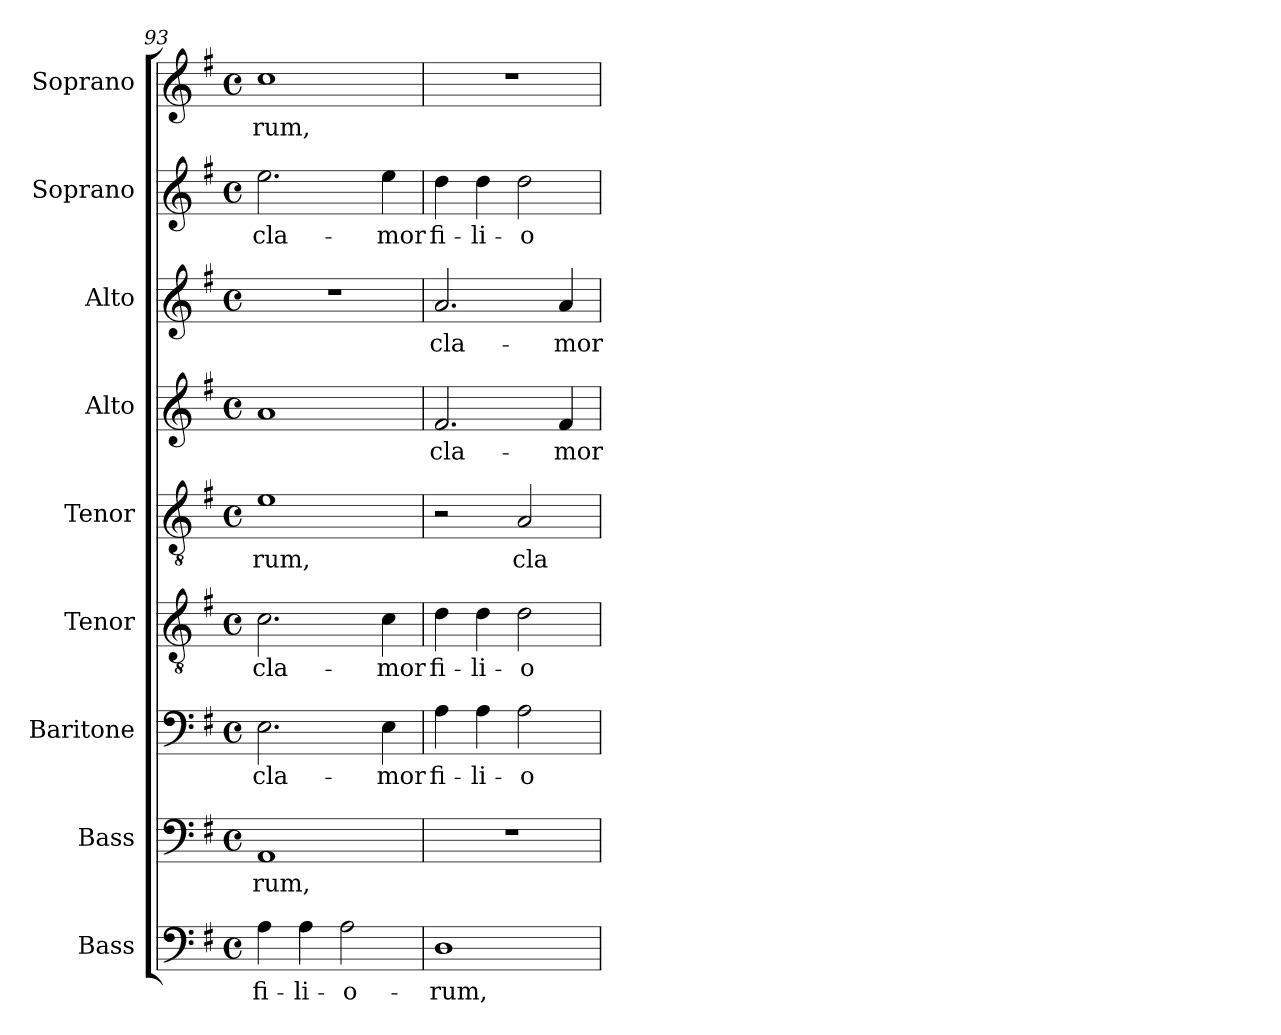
**kern	**text	**kern	**text	**kern	**text	**kern	**text	**kern	**text	**kern	**text	**kern	**text	**kern	**text	**kern	**text
*part9	*part9	*part8	*part8	*part7	*part7	*part6	*part6	*part5	*part5	*part4	*part4	*part3	*part3	*part2	*part2	*part1	*part1
*staff9	*staff9	*staff8	*staff8	*staff7	*staff7	*staff6	*staff6	*staff5	*staff5	*staff4	*staff4	*staff3	*staff3	*staff2	*staff2	*staff1	*staff1
*I"Bass	*	*I"Bass	*	*I"Baritone	*	*I"Tenor	*	*I"Tenor	*	*I"Alto	*	*I"Alto	*	*I"Soprano	*	*I"Soprano	*
*I'B.	*	*I'B.	*	*I'Bar.	*	*I'T.	*	*I'T.	*	*I'A.	*	*I'A.	*	*I'S.	*	*I'S.	*
*clefF4	*	*clefF4	*	*clefF4	*	*clefGv2	*	*clefGv2	*	*clefG2	*	*clefG2	*	*clefG2	*	*clefG2	*
*	*	*	*	*	*	*ITrd7c12	*	*ITrd7c12	*	*	*	*	*	*	*	*	*
*k[f#]	*	*k[f#]	*	*k[f#]	*	*k[f#]	*	*k[f#]	*	*k[f#]	*	*k[f#]	*	*k[f#]	*	*k[f#]	*
*G:	*	*G:	*	*G:	*	*G:	*	*G:	*	*G:	*	*G:	*	*G:	*	*G:	*
*M4/4	*	*M4/4	*	*M4/4	*	*M4/4	*	*M4/4	*	*M4/4	*	*M4/4	*	*M4/4	*	*M4/4	*
*met(c)	*	*met(c)	*	*met(c)	*	*met(c)	*	*met(c)	*	*met(c)	*	*met(c)	*	*met(c)	*	*met(c)	*
=93	=93	=93	=93	=93	=93	=93	=93	=93	=93	=93	=93	=93	=93	=93	=93	=93	=93
!	!LO:LY:b:color=#000000	!	!	!	!	!	!	!	!	!	!	!	!	!	!	!	!
!	!	!	!LO:LY:b:color=#000000	!	!	!	!	!	!	!	!	!	!	!	!	!	!
!	!	!	!	!	!LO:LY:b:color=#000000	!	!	!	!	!	!	!	!	!	!	!	!
!	!	!	!	!	!	!	!LO:LY:b:color=#000000	!	!	!	!	!	!	!	!	!	!
!	!	!	!	!	!	!	!	!	!LO:LY:b:color=#000000	!	!	!	!	!	!	!	!
!	!	!	!	!	!	!	!	!	!	!	!	!	!	!	!LO:LY:b:color=#000000	!	!
!	!	!	!	!	!	!	!	!	!	!	!	!	!	!	!	!	!LO:LY:b:color=#000000
4Ai\	fi-	1AAi	-rum,	2.Ei\	cla-	2.Ci\	cla-	1Ei	-rum,	1ai	.	1r	.	2.eei\	cla-	1cci	-rum,
!	!LO:LY:b:color=#000000	!	!	!	!	!	!	!	!	!	!	!	!	!	!	!	!
4Ai\	-li-	.	.	.	.	.	.	.	.	.	.	.	.	.	.	.	.
!	!LO:LY:b:color=#000000	!	!	!	!	!	!	!	!	!	!	!	!	!	!	!	!
2Ai\	-o-	.	.	.	.	.	.	.	.	.	.	.	.	.	.	.	.
!	!	!	!	!	!LO:LY:b:color=#000000	!	!	!	!	!	!	!	!	!	!	!	!
!	!	!	!	!	!	!	!LO:LY:b:color=#000000	!	!	!	!	!	!	!	!	!	!
!	!	!	!	!	!	!	!	!	!	!	!	!	!	!	!LO:LY:b:color=#000000	!	!
.	.	.	.	4Ei\	-mor	4Ci\	-mor	.	.	.	.	.	.	4eei\	-mor	.	.
=94	=94	=94	=94	=94	=94	=94	=94	=94	=94	=94	=94	=94	=94	=94	=94	=94	=94
!	!LO:LY:b:color=#000000	!	!	!	!	!	!	!	!	!	!	!	!	!	!	!	!
!	!	!	!	!	!LO:LY:b:color=#000000	!	!	!	!	!	!	!	!	!	!	!	!
!	!	!	!	!	!	!	!LO:LY:b:color=#000000	!	!	!	!	!	!	!	!	!	!
!	!	!	!	!	!	!	!	!	!	!	!LO:LY:b:color=#000000	!	!	!	!	!	!
!	!	!	!	!	!	!	!	!	!	!	!	!	!LO:LY:b:color=#000000	!	!	!	!
!	!	!	!	!	!	!	!	!	!	!	!	!	!	!	!LO:LY:b:color=#000000	!	!
1Di	-rum,	1r	.	4Ai\	fi-	4Di\	fi-	2r	.	2.f#i/	cla-	2.ai/	cla-	4ddi\	fi-	1r	.
!	!	!	!	!	!LO:LY:b:color=#000000	!	!	!	!	!	!	!	!	!	!	!	!
!	!	!	!	!	!	!	!LO:LY:b:color=#000000	!	!	!	!	!	!	!	!	!	!
!	!	!	!	!	!	!	!	!	!	!	!	!	!	!	!LO:LY:b:color=#000000	!	!
.	.	.	.	4Ai\	-li-	4Di\	-li-	.	.	.	.	.	.	4ddi\	-li-	.	.
!	!	!	!	!	!LO:LY:b:color=#000000	!	!	!	!	!	!	!	!	!	!	!	!
!	!	!	!	!	!	!	!LO:LY:b:color=#000000	!	!	!	!	!	!	!	!	!	!
!	!	!	!	!	!	!	!	!	!LO:LY:b:color=#000000	!	!	!	!	!	!	!	!
!	!	!	!	!	!	!	!	!	!	!	!	!	!	!	!LO:LY:b:color=#000000	!	!
.	.	.	.	2Ai\	-o-	2Di\	-o-	2AAi/	cla-	.	.	.	.	2ddi\	-o-	.	.
!	!	!	!	!	!	!	!	!	!	!	!LO:LY:b:color=#000000	!	!	!	!	!	!
!	!	!	!	!	!	!	!	!	!	!	!	!	!LO:LY:b:color=#000000	!	!	!	!
.	.	.	.	.	.	.	.	.	.	4f#i/	-mor	4ai/	-mor	.	.	.	.
=	=	=	=	=	=	=	=	=	=	=	=	=	=	=	=	=	=
*-	*-	*-	*-	*-	*-	*-	*-	*-	*-	*-	*-	*-	*-	*-	*-	*-	*-
